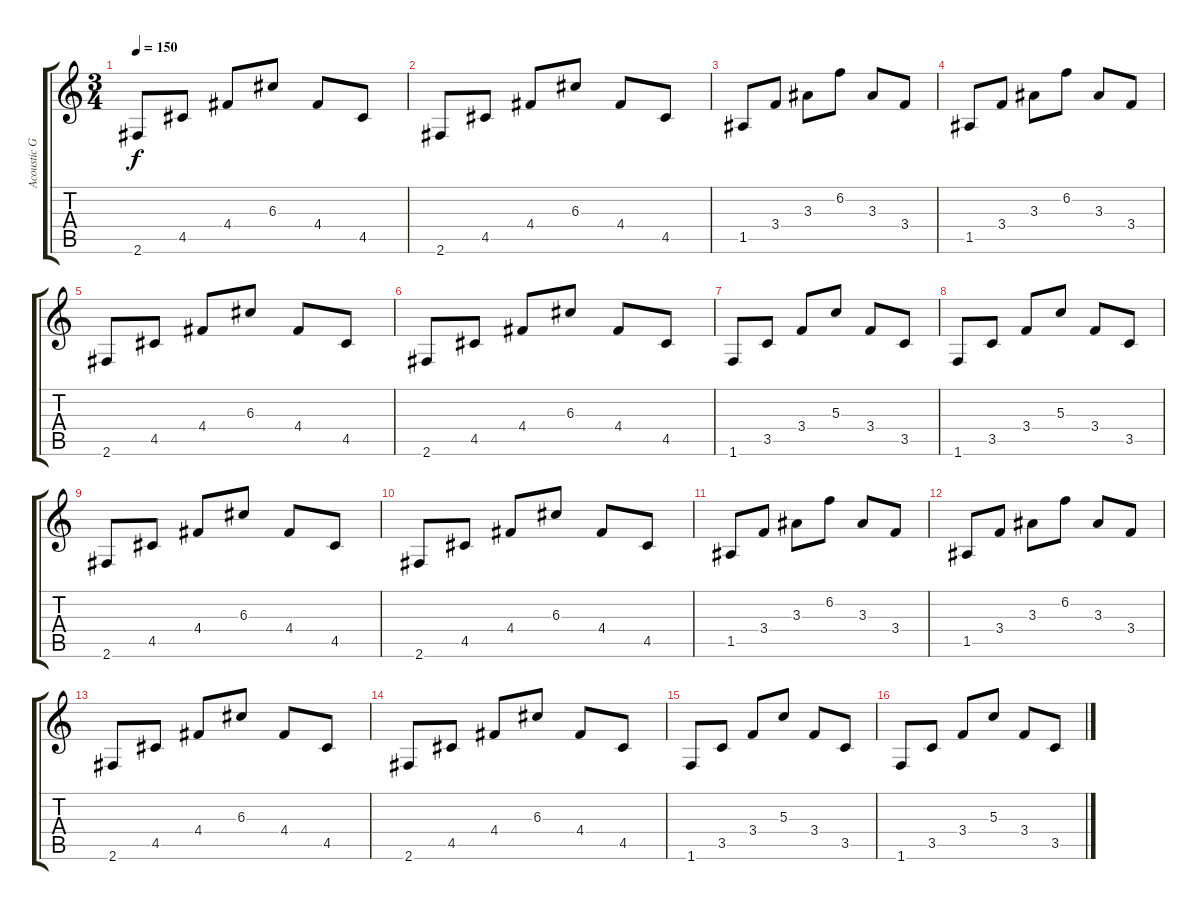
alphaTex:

\track ("Acoustic Guitar I" "Acoustic G") {instrument acousticguitarsteel}
\staff {score tabs}
\tuning (E4 B3 G3 D3 A2 E2) {hide}
\ts (3 4)
\tempo 150
\clef g2
\ks c
2.6.8{dy f} 4.5.8 4.4.8 6.3.8 4.4.8 4.5.8 |
2.6.8 4.5.8 4.4.8 6.3.8 4.4.8 4.5.8 |
1.5.8 3.4.8 3.3.8 6.2.8 3.3.8 3.4.8 |
1.5.8 3.4.8 3.3.8 6.2.8 3.3.8 3.4.8 |
2.6.8 4.5.8 4.4.8 6.3.8 4.4.8 4.5.8 |
2.6.8 4.5.8 4.4.8 6.3.8 4.4.8 4.5.8 |
1.6.8 3.5.8 3.4.8 5.3.8 3.4.8 3.5.8 |
1.6.8 3.5.8 3.4.8 5.3.8 3.4.8 3.5.8 |
2.6.8 4.5.8 4.4.8 6.3.8 4.4.8 4.5.8 |
2.6.8 4.5.8 4.4.8 6.3.8 4.4.8 4.5.8 |
1.5.8 3.4.8 3.3.8 6.2.8 3.3.8 3.4.8 |
1.5.8 3.4.8 3.3.8 6.2.8 3.3.8 3.4.8 |
2.6.8 4.5.8 4.4.8 6.3.8 4.4.8 4.5.8 |
2.6.8 4.5.8 4.4.8 6.3.8 4.4.8 4.5.8 |
1.6.8 3.5.8 3.4.8 5.3.8 3.4.8 3.5.8 |
1.6.8 3.5.8 3.4.8 5.3.8 3.4.8 3.5.8
